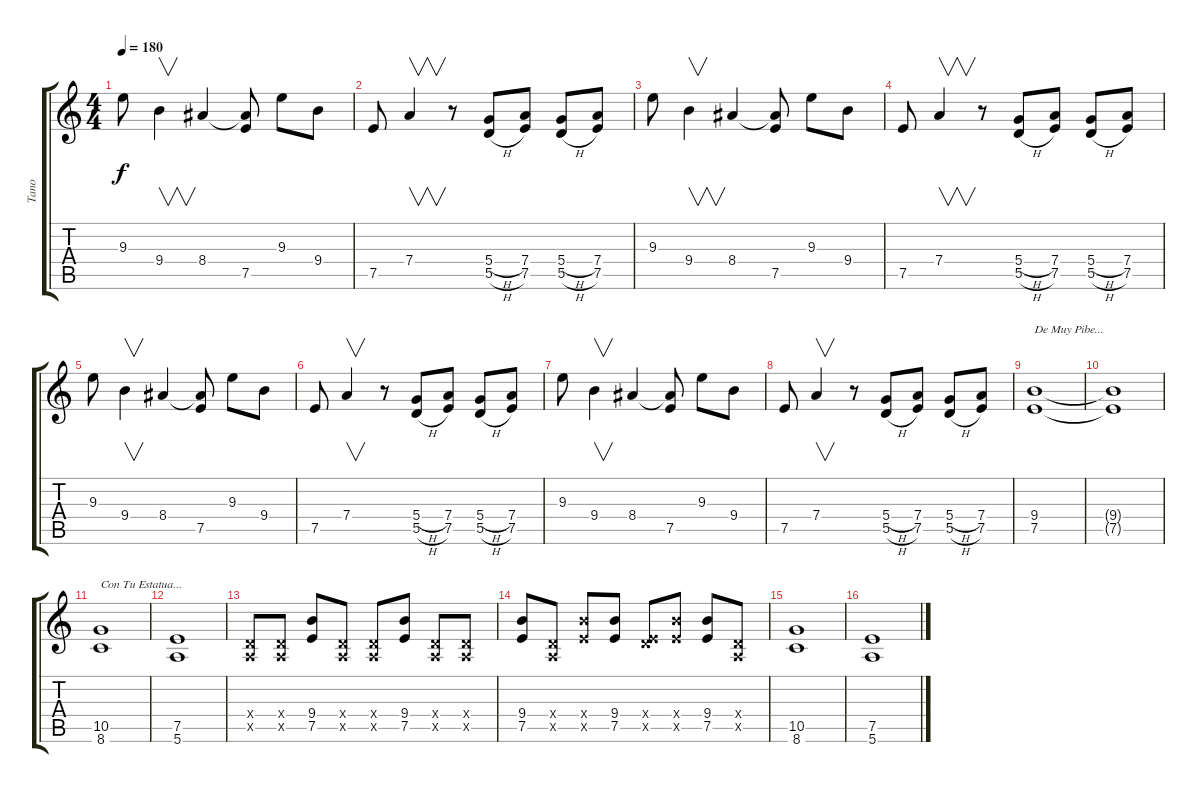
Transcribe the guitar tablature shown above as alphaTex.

\track ("Tano" "Tano") {instrument distortionguitar}
\staff {score tabs}
\tuning (E4 B3 G3 D3 A2 E2) {hide}
\ts (4 4)
\tempo 180
\clef g2
\ks c
9.3.8{dy f instrument distortionguitar} 9.4.4{v} 8.4.4 (8.4{t} 7.5).8 9.3.8 9.4.8 |
7.5.8 7.4.4{v} r.8 (5.4{h} 5.5{h}).8 (7.4 7.5).8 (5.4{h} 5.5{h}).8 (7.4 7.5).8 |
9.3.8 9.4.4{v} 8.4.4 (8.4{t} 7.5).8 9.3.8 9.4.8 |
7.5.8 7.4.4{v} r.8 (5.4{h} 5.5{h}).8 (7.4 7.5).8 (5.4{h} 5.5{h}).8 (7.4 7.5).8 |
9.3.8 9.4.4{v} 8.4.4 (8.4{t} 7.5).8 9.3.8 9.4.8 |
7.5.8 7.4.4{v} r.8 (5.4{h} 5.5{h}).8 (7.4 7.5).8 (5.4{h} 5.5{h}).8 (7.4 7.5).8 |
9.3.8 9.4.4{v} 8.4.4 (8.4{t} 7.5).8 9.3.8 9.4.8 |
7.5.8 7.4.4{v} r.8 (5.4{h} 5.5{h}).8 (7.4 7.5).8 (5.4{h} 5.5{h}).8 (7.4 7.5).8 |
(9.4 7.5).1{txt "De Muy Pibe..."} |
(9.4{t} 7.5{t}).1 |
(10.5 8.6).1{txt "Con Tu Estatua..."} |
(7.5 5.6).1 |
(0.4{x} 0.5{x}).8 (0.4{x} 0.5{x}).8 (9.4 7.5).8 (0.4{x} 0.5{x}).8 (0.4{x} 0.5{x}).8 (9.4 7.5).8 (0.4{x} 0.5{x}).8 (0.4{x} 0.5{x}).8 |
(9.4 7.5).8 (0.4{x} 0.5{x}).8 (9.4{x} 7.5{x}).8 (9.4 7.5).8 (0.4{x} 7.5{x}).8 (9.4{x} 7.5{x}).8 (9.4 7.5).8 (0.4{x} 0.5{x}).8 |
(10.5 8.6).1 |
(7.5 5.6).1
